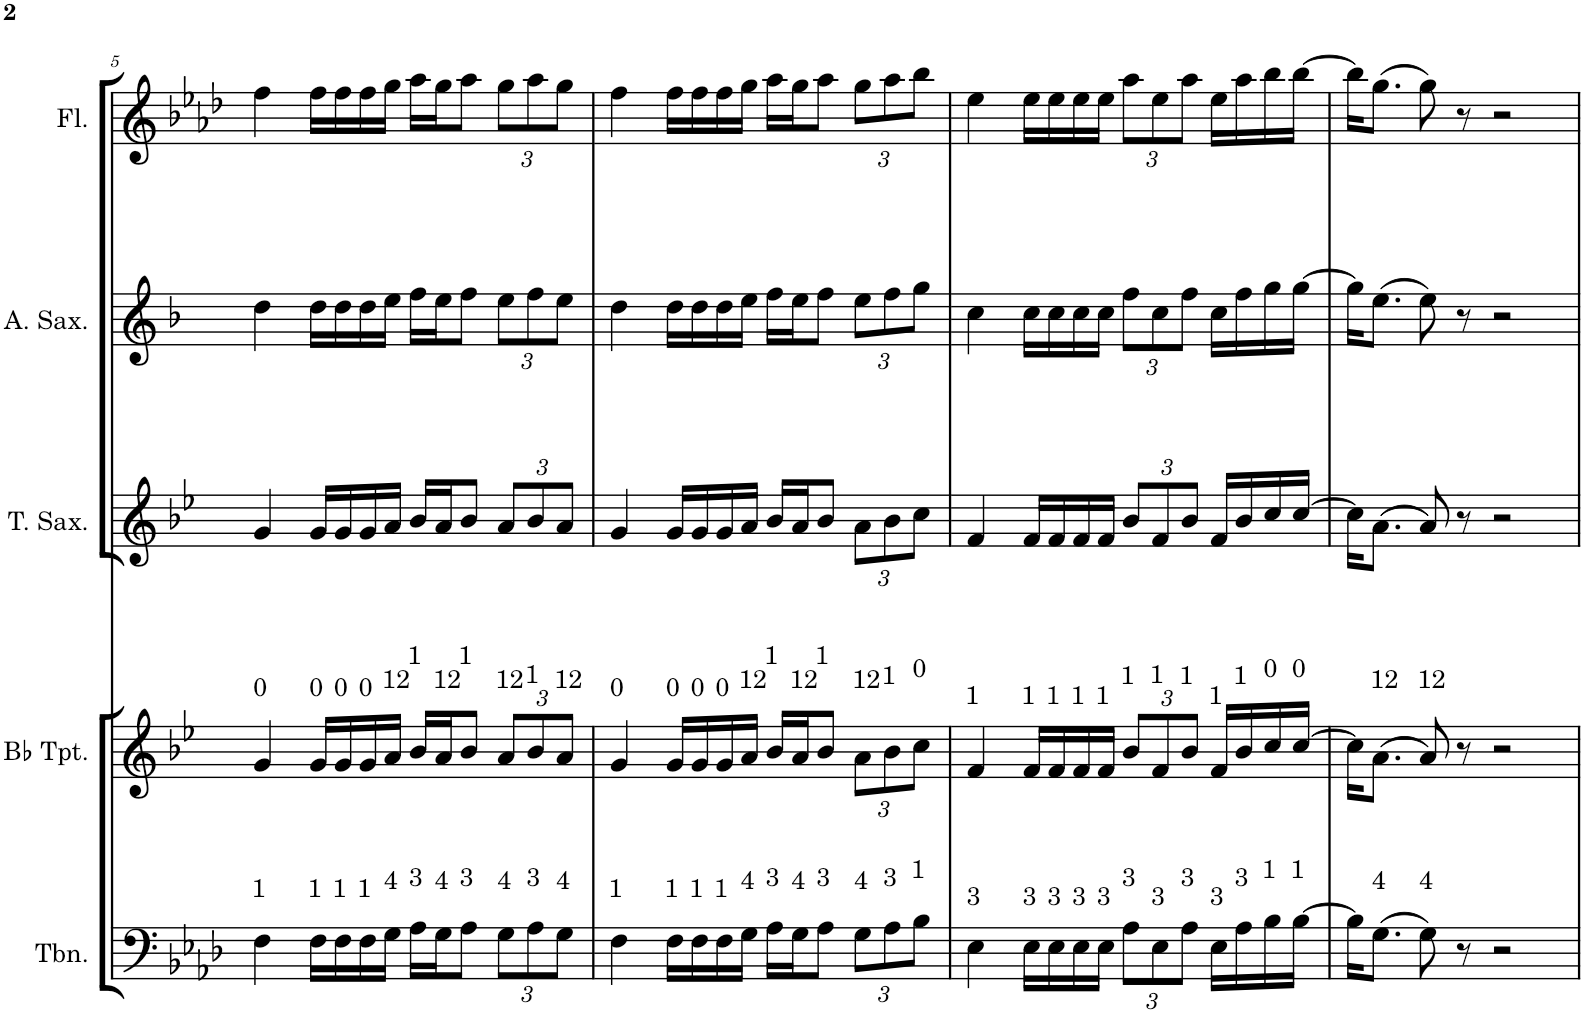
**kern	**kern	**kern	**kern	**kern
*part5	*part4	*part3	*part2	*part1
*staff5	*staff4	*staff3	*staff2	*staff1
*I"Trombone	*I"Bb Trumpet	*I"Tenor Saxophone	*I"Alto Saxophone	*I"Flute
*I'Tbn.	*I'Bb Tpt.	*I'T. Sax.	*I'A. Sax.	*I'Fl.
!!LO:PB:g=z
*clefF4	*clefG2	*clefG2	*clefG2	*clefG2
*	*Trd1c2	*Trd8c14	*Trd5c9	*
*k[b-e-a-d-]	*k[b-e-]	*k[b-e-]	*k[b-]	*k[b-e-a-d-]
*M4/4	*M4/4	*M4/4	*M4/4	*M4/4
=5	=5	=5	=5	=5
!	!LO:TX:a:t=0	!	!	!
!LO:TX:a:t=1	!	!	!	!
4F\	4g/	4g/	4dd\	4ff\
!	!LO:TX:a:t=0	!	!	!
!LO:TX:a:t=1	!	!	!	!
16F\LL	16g/LL	16g/LL	16dd\LL	16ff\LL
!	!LO:TX:a:t=0	!	!	!
!LO:TX:a:t=1	!	!	!	!
16F\	16g/	16g/	16dd\	16ff\
!	!LO:TX:a:t=0	!	!	!
!LO:TX:a:t=1	!	!	!	!
16F\	16g/	16g/	16dd\	16ff\
!	!LO:TX:a:t=12	!	!	!
!LO:TX:a:t=4	!	!	!	!
16G\JJ	16a/JJ	16a/JJ	16ee\JJ	16gg\JJ
!	!LO:TX:a:t=1	!	!	!
!LO:TX:a:t=3	!	!	!	!
16A-\LL	16b-/LL	16b-/LL	16ff\LL	16aa-\LL
!	!LO:TX:a:t=12	!	!	!
!LO:TX:a:t=4	!	!	!	!
16G\J	16a/J	16a/J	16ee\J	16gg\J
!	!LO:TX:a:t=1	!	!	!
!LO:TX:a:t=3	!	!	!	!
8A-\J	8b-/J	8b-/J	8ff\J	8aa-\J
*Xbrackettup	*Xbrackettup	*Xbrackettup	*Xbrackettup	*Xbrackettup
!	!LO:TX:a:t=12	!	!	!
!LO:TX:a:t=4	!	!	!	!
12G\L	12a/L	12a/L	12ee\L	12gg\L
!	!LO:TX:a:t=1	!	!	!
!LO:TX:a:t=3	!	!	!	!
12A-\	12b-/	12b-/	12ff\	12aa-\
!	!LO:TX:a:t=12	!	!	!
!LO:TX:a:t=4	!	!	!	!
12G\J	12a/J	12a/J	12ee\J	12gg\J
=6	=6	=6	=6	=6
!	!LO:TX:a:t=0	!	!	!
!LO:TX:a:t=1	!	!	!	!
4F\	4g/	4g/	4dd\	4ff\
!	!LO:TX:a:t=0	!	!	!
!LO:TX:a:t=1	!	!	!	!
16F\LL	16g/LL	16g/LL	16dd\LL	16ff\LL
!	!LO:TX:a:t=0	!	!	!
!LO:TX:a:t=1	!	!	!	!
16F\	16g/	16g/	16dd\	16ff\
!	!LO:TX:a:t=0	!	!	!
!LO:TX:a:t=1	!	!	!	!
16F\	16g/	16g/	16dd\	16ff\
!	!LO:TX:a:t=12	!	!	!
!LO:TX:a:t=4	!	!	!	!
16G\JJ	16a/JJ	16a/JJ	16ee\JJ	16gg\JJ
!	!LO:TX:a:t=1	!	!	!
!LO:TX:a:t=3	!	!	!	!
16A-\LL	16b-/LL	16b-/LL	16ff\LL	16aa-\LL
!	!LO:TX:a:t=12	!	!	!
!LO:TX:a:t=4	!	!	!	!
16G\J	16a/J	16a/J	16ee\J	16gg\J
!	!LO:TX:a:t=1	!	!	!
!LO:TX:a:t=3	!	!	!	!
8A-\J	8b-/J	8b-/J	8ff\J	8aa-\J
!	!LO:TX:a:t=12	!	!	!
!LO:TX:a:t=4	!	!	!	!
12G\L	12a\L	12a\L	12ee\L	12gg\L
!	!LO:TX:a:t=1	!	!	!
!LO:TX:a:t=3	!	!	!	!
12A-\	12b-\	12b-\	12ff\	12aa-\
!	!LO:TX:a:t=0	!	!	!
!LO:TX:a:t=1	!	!	!	!
12B-\J	12cc\J	12cc\J	12gg\J	12bb-\J
=7	=7	=7	=7	=7
!	!LO:TX:a:t=1	!	!	!
!LO:TX:a:t=3	!	!	!	!
4E-\	4f/	4f/	4cc\	4ee-\
!	!LO:TX:a:t=1	!	!	!
!LO:TX:a:t=3	!	!	!	!
16E-\LL	16f/LL	16f/LL	16cc\LL	16ee-\LL
!	!LO:TX:a:t=1	!	!	!
!LO:TX:a:t=3	!	!	!	!
16E-\	16f/	16f/	16cc\	16ee-\
!	!LO:TX:a:t=1	!	!	!
!LO:TX:a:t=3	!	!	!	!
16E-\	16f/	16f/	16cc\	16ee-\
!	!LO:TX:a:t=1	!	!	!
!LO:TX:a:t=3	!	!	!	!
16E-\JJ	16f/JJ	16f/JJ	16cc\JJ	16ee-\JJ
!	!LO:TX:a:t=1	!	!	!
!LO:TX:a:t=3	!	!	!	!
12A-\L	12b-/L	12b-/L	12ff\L	12aa-\L
!	!LO:TX:a:t=1	!	!	!
!LO:TX:a:t=3	!	!	!	!
12E-\	12f/	12f/	12cc\	12ee-\
!	!LO:TX:a:t=1	!	!	!
!LO:TX:a:t=3	!	!	!	!
12A-\J	12b-/J	12b-/J	12ff\J	12aa-\J
!	!LO:TX:a:t=1	!	!	!
!LO:TX:a:t=3	!	!	!	!
16E-\LL	16f/LL	16f/LL	16cc\LL	16ee-\LL
!	!LO:TX:a:t=1	!	!	!
!LO:TX:a:t=3	!	!	!	!
16A-\	16b-/	16b-/	16ff\	16aa-\
!	!LO:TX:a:t=0	!	!	!
!LO:TX:a:t=1	!	!	!	!
16B-\	16cc/	16cc/	16gg\	16bb-\
!	!LO:TX:a:t=0	!	!	!
!LO:TX:a:t=1	!	!	!	!
[16B-\JJ	[16cc/JJ	[16cc/JJ	[16gg\JJ	[16bb-\JJ
=8	=8	=8	=8	=8
16B-\KL]	16cc\KL]	16cc\KL]	16gg\KL]	16bb-\KL]
!	!LO:TX:a:t=12	!	!	!
!LO:TX:a:t=4	!	!	!	!
(8.G\J	(8.a\J	(8.a\J	(8.ee\J	(8.gg\J
!	!LO:TX:a:t=12	!	!	!
!LO:TX:a:t=4	!	!	!	!
8G\)	8a/)	8a/)	8ee\)	8gg\)
8r	8r	8r	8r	8r
2r	2r	2r	2r	2r
=	=	=	=	=
*-	*-	*-	*-	*-
